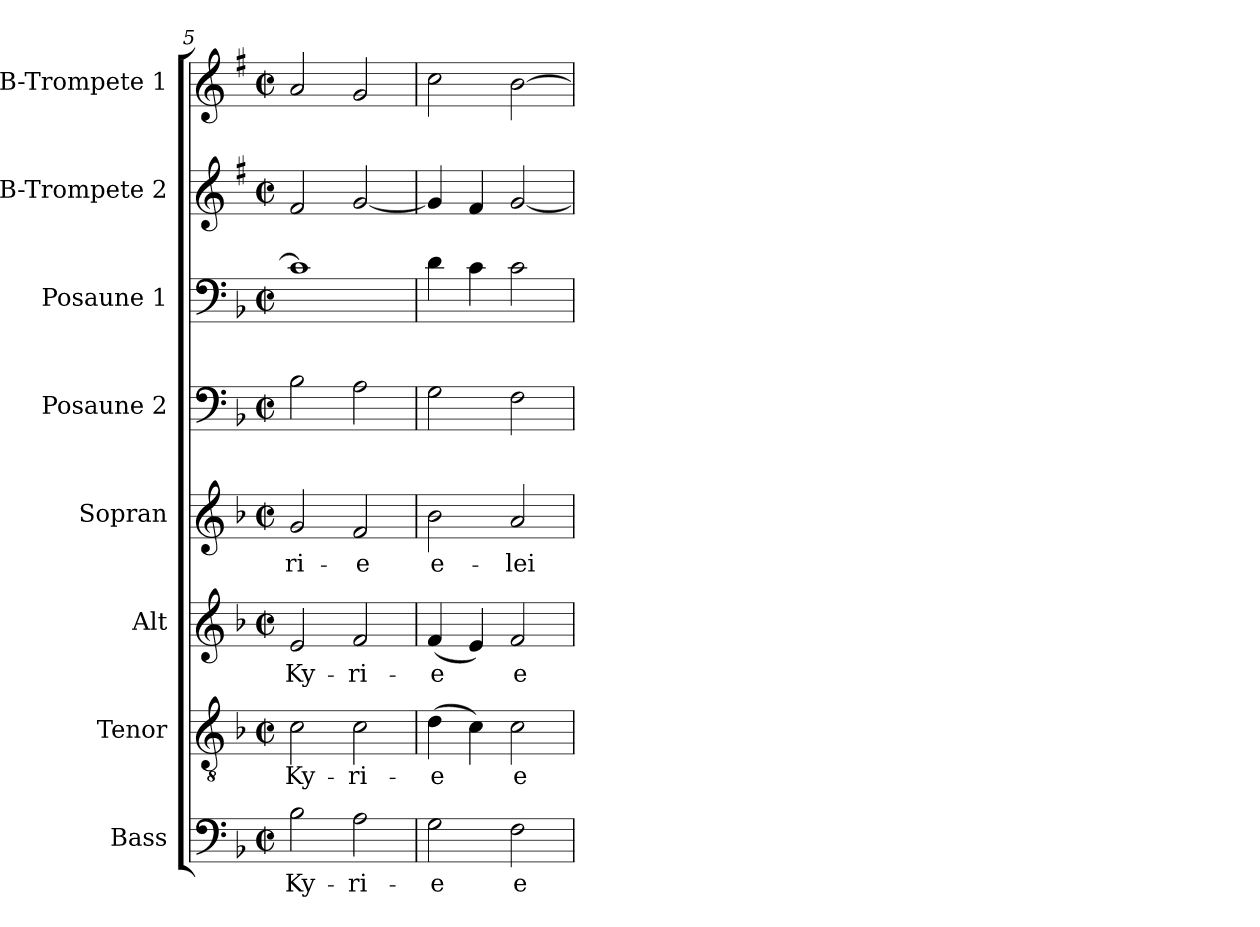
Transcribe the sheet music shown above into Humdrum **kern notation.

**kern	**text	**kern	**text	**kern	**text	**kern	**text	**kern	**kern	**kern	**kern
*part8	*part8	*part7	*part7	*part6	*part6	*part5	*part5	*part4	*part3	*part2	*part1
*staff8	*staff8	*staff7	*staff7	*staff6	*staff6	*staff5	*staff5	*staff4	*staff3	*staff2	*staff1
*I"Bass	*	*I"Tenor	*	*I"Alt	*	*I"Sopran	*	*I"Posaune 2	*I"Posaune 1	*I"B-Trompete 2	*I"B-Trompete 1
*I'B.	*	*I'T.	*	*I'A.	*	*I'S.	*	*I'Pos. 2	*I'Pos. 1	*I'B Trp. 2	*I'B Trp. 1
*clefF4	*	*clefGv2	*	*clefG2	*	*clefG2	*	*clefF4	*clefF4	*clefG2	*clefG2
*	*	*	*	*	*	*	*	*	*	*ITrd1c2	*ITrd1c2
*k[b-]	*	*k[b-]	*	*k[b-]	*	*k[b-]	*	*k[b-]	*k[b-]	*k[b-]	*k[b-]
*F:	*	*F:	*	*F:	*	*F:	*	*F:	*F:	*F:	*F:
*M2/2	*	*M2/2	*	*M2/2	*	*M2/2	*	*M2/2	*M2/2	*M2/2	*M2/2
*met(c|)	*	*met(c|)	*	*met(c|)	*	*met(c|)	*	*met(c|)	*met(c|)	*met(c|)	*met(c|)
=5	=5	=5	=5	=5	=5	=5	=5	=5	=5	=5	=5
!	!LO:LY:b	!	!LO:LY:b	!	!LO:LY:b	!	!LO:LY:b	!	!	!	!
2B-\	Ky-	2c\	Ky-	2e/	Ky-	2g/	-ri-	2B-\	1c]	2e/	2g/
!	!LO:LY:b	!	!LO:LY:b	!	!LO:LY:b	!	!LO:LY:b	!	!	!	!
2A\	-ri-	2c\	-ri-	2f/	-ri-	2f/	-e	2A\	.	[2f/	2f/
=6	=6	=6	=6	=6	=6	=6	=6	=6	=6	=6	=6
!	!LO:LY:b	!	!LO:LY:b	!	!LO:LY:b	!	!LO:LY:b	!	!	!	!
2G\	-e	(>4d\	-e	(<4f/	-e	2b-\	e-	2G\	4d\	4f/]	2b-\
.	.	4c\)	.	4e/)	.	.	.	.	4c\	4e/	.
!	!LO:LY:b	!	!LO:LY:b	!	!LO:LY:b	!	!LO:LY:b	!	!	!	!
2F\	e-	2c\	e-	2f/	e-	2a/	-lei-	2F\	2c\	[2f/	[2a\
=	=	=	=	=	=	=	=	=	=	=	=
*-	*-	*-	*-	*-	*-	*-	*-	*-	*-	*-	*-
